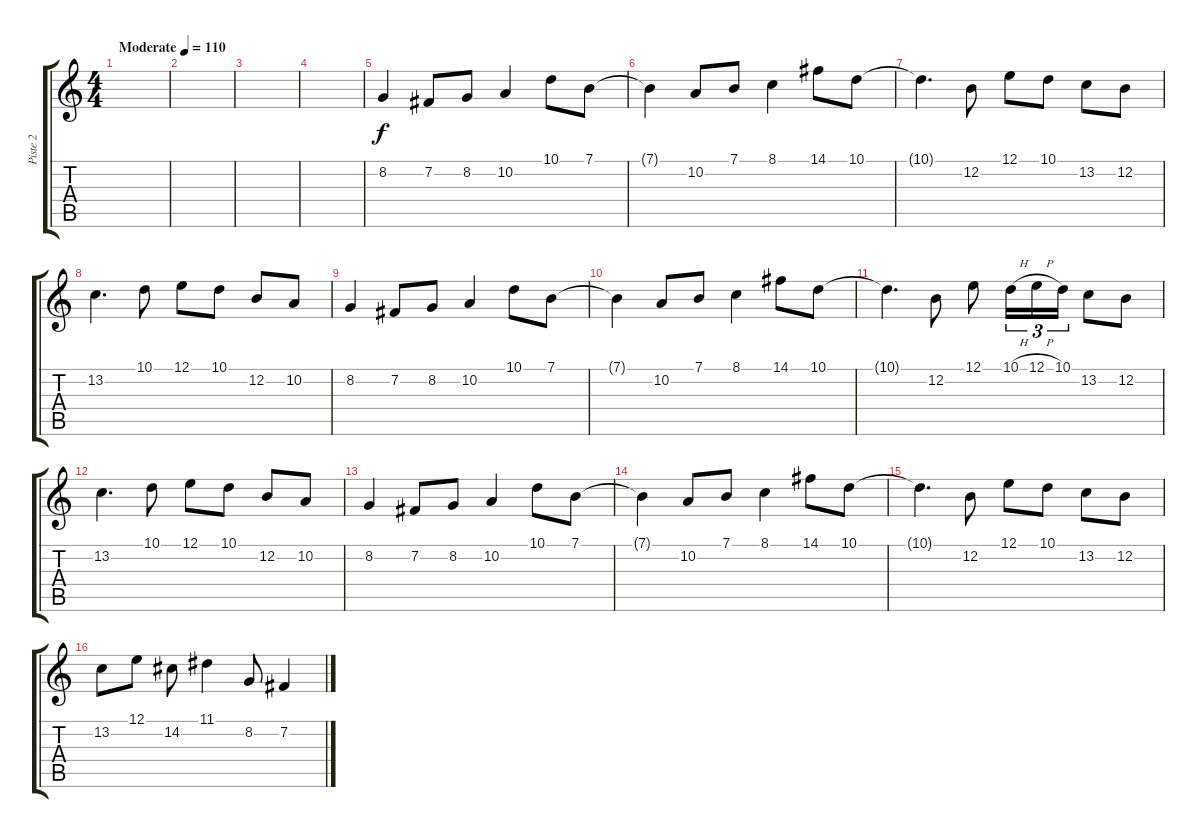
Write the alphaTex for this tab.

\track ("Piste 2" "Piste 2") {instrument orchestralharp}
\staff {score tabs}
\tuning (E4 B3 G3 D3 A2 E2) {hide}
\ts (4 4)
\tempo (110 "Moderate")
\clef g2
\ks c
|
|
|
|
8.2.4 7.2.8 8.2.8 10.2.4 10.1.8 7.1.8 |
7.1{t}.4 10.2.8 7.1.8 8.1.4 14.1.8 10.1.8 |
10.1{t}.4{d} 12.2.8 12.1.8 10.1.8 13.2.8 12.2.8 |
13.2.4{d} 10.1.8 12.1.8 10.1.8 12.2.8 10.2.8 |
8.2.4 7.2.8 8.2.8 10.2.4 10.1.8 7.1.8 |
7.1{t}.4 10.2.8 7.1.8 8.1.4 14.1.8 10.1.8 |
10.1{t}.4{d} 12.2.8 12.1.8 10.1{h}.16{tu (3 2)} 12.1{h}.16{tu (3 2)} 10.1.16{tu (3 2)} 13.2.8 12.2.8 |
13.2.4{d} 10.1.8 12.1.8 10.1.8 12.2.8 10.2.8 |
8.2.4 7.2.8 8.2.8 10.2.4 10.1.8 7.1.8 |
7.1{t}.4 10.2.8 7.1.8 8.1.4 14.1.8 10.1.8 |
10.1{t}.4{d} 12.2.8 12.1.8 10.1.8 13.2.8 12.2.8 |
13.2.8 12.1.8 14.2.8 11.1.4 8.2.8 7.2.4
